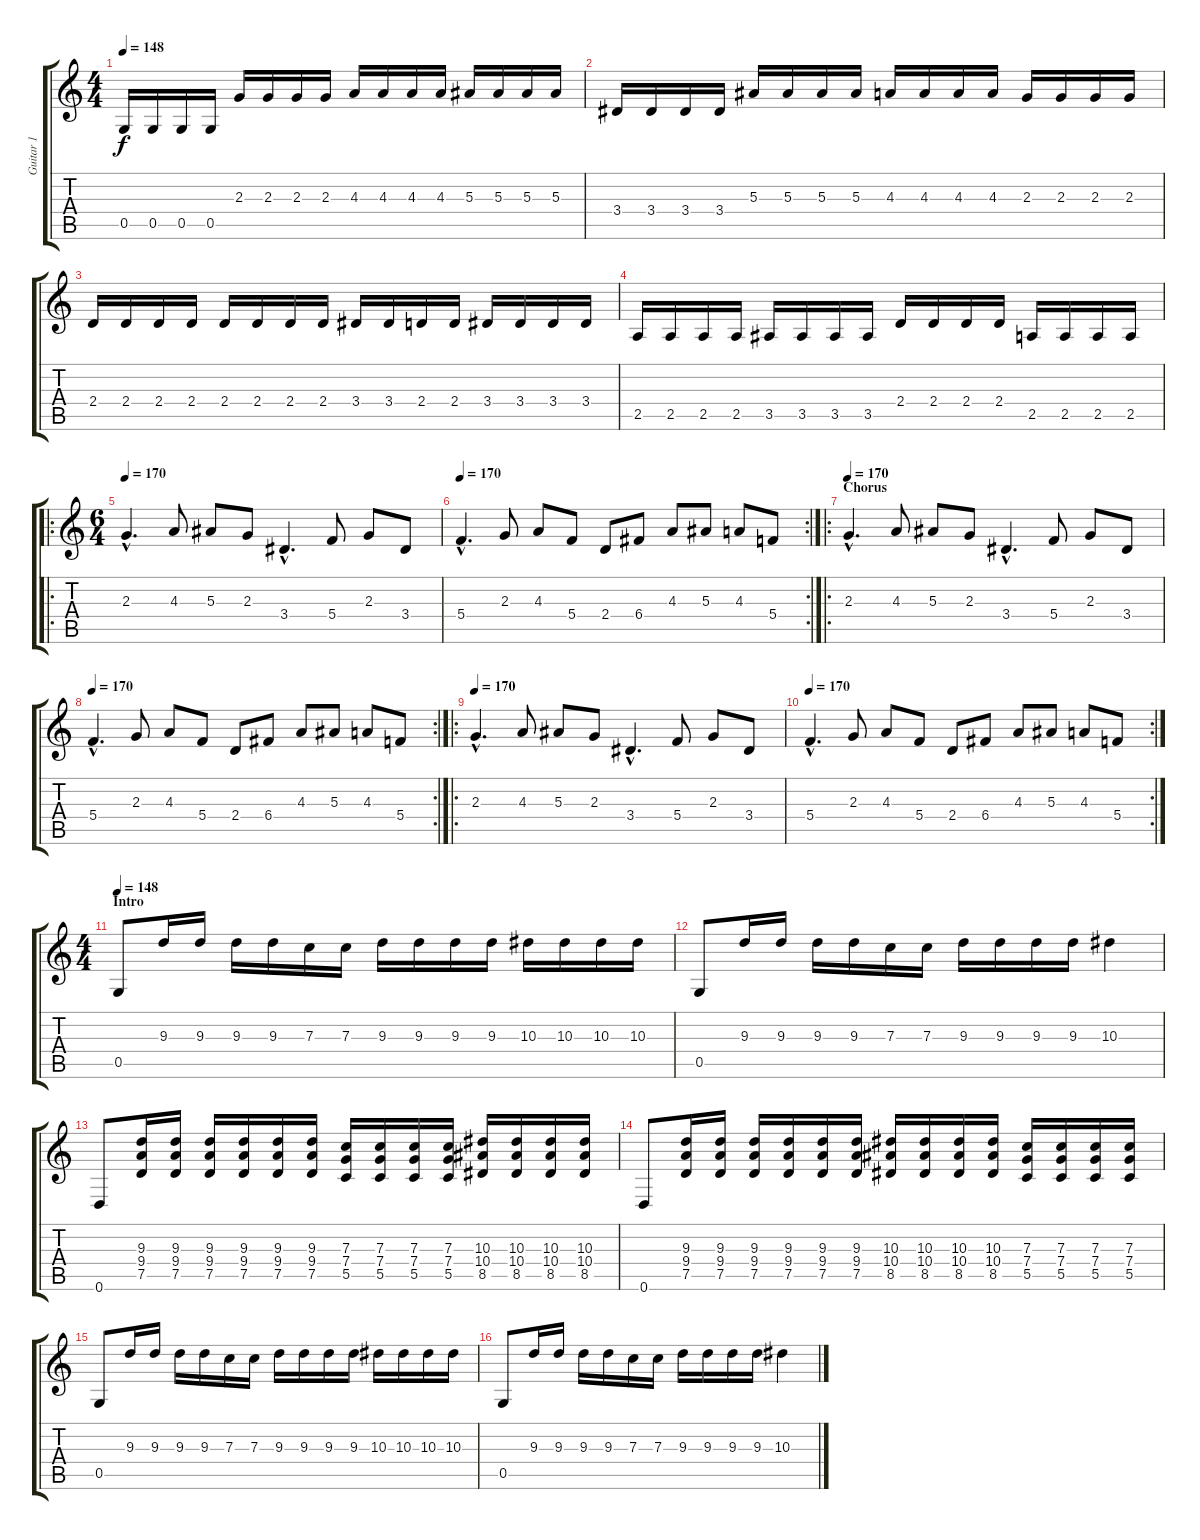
\track ("Guitar 1" "Guitar 1") {instrument distortionguitar}
\staff {score tabs}
\tuning (D4 A3 F3 C3 G2 D2) {hide}
\ts (4 4)
\tempo 148
\clef g2
\ks c
0.5.16{dy f} 0.5.16 0.5.16 0.5.16 2.3.16 2.3.16 2.3.16 2.3.16 4.3.16 4.3.16 4.3.16 4.3.16 5.3.16 5.3.16 5.3.16 5.3.16 |
3.4.16 3.4.16 3.4.16 3.4.16 5.3.16 5.3.16 5.3.16 5.3.16 4.3.16 4.3.16 4.3.16 4.3.16 2.3.16 2.3.16 2.3.16 2.3.16 |
2.4.16 2.4.16 2.4.16 2.4.16 2.4.16 2.4.16 2.4.16 2.4.16 3.4.16 3.4.16 2.4.16 2.4.16 3.4.16 3.4.16 3.4.16 3.4.16 |
2.5.16 2.5.16 2.5.16 2.5.16 3.5.16 3.5.16 3.5.16 3.5.16 2.4.16 2.4.16 2.4.16 2.4.16 2.5.16 2.5.16 2.5.16 2.5.16 |
\ro
\ts (6 4)
\tempo 170
2.3{hac}.4{d} 4.3.8 5.3.8 2.3.8 3.4{hac}.4{d} 5.4.8 2.3.8 3.4.8 |
\rc 2
\tempo 170
5.4{hac}.4{d} 2.3.8 4.3.8 5.4.8 2.4.8 6.4.8 4.3.8 5.3.8 4.3.8 5.4.8 |
\ro
\section ("" "Chorus")
\tempo 170
2.3{hac}.4{d} 4.3.8 5.3.8 2.3.8 3.4{hac}.4{d} 5.4.8 2.3.8 3.4.8 |
\rc 2
\tempo 170
5.4{hac}.4{d} 2.3.8 4.3.8 5.4.8 2.4.8 6.4.8 4.3.8 5.3.8 4.3.8 5.4.8 |
\ro
\tempo 170
2.3{hac}.4{d} 4.3.8 5.3.8 2.3.8 3.4{hac}.4{d} 5.4.8 2.3.8 3.4.8 |
\rc 2
\tempo 170
5.4{hac}.4{d} 2.3.8 4.3.8 5.4.8 2.4.8 6.4.8 4.3.8 5.3.8 4.3.8 5.4.8 |
\ts (4 4)
\section ("" "Intro")
\tempo 148
0.5.8 9.3.16 9.3.16 9.3.16 9.3.16 7.3.16 7.3.16 9.3.16 9.3.16 9.3.16 9.3.16 10.3.16 10.3.16 10.3.16 10.3.16 |
0.5.8 9.3.16 9.3.16 9.3.16 9.3.16 7.3.16 7.3.16 9.3.16 9.3.16 9.3.16 9.3.16 10.3.4 |
0.6.8 (9.3 9.4 7.5).16 (9.3 9.4 7.5).16 (9.3 9.4 7.5).16 (9.3 9.4 7.5).16 (9.3 9.4 7.5).16 (9.3 9.4 7.5).16 (7.3 7.4 5.5).16 (7.3 7.4 5.5).16 (7.3 7.4 5.5).16 (7.3 7.4 5.5).16 (10.3 10.4 8.5).16 (10.3 10.4 8.5).16 (10.3 10.4 8.5).16 (10.3 10.4 8.5).16 |
0.6.8 (9.3 9.4 7.5).16 (9.3 9.4 7.5).16 (9.3 9.4 7.5).16 (9.3 9.4 7.5).16 (9.3 9.4 7.5).16 (9.3 9.4 7.5).16 (10.3 10.4 8.5).16 (10.3 10.4 8.5).16 (10.3 10.4 8.5).16 (10.3 10.4 8.5).16 (7.3 7.4 5.5).16 (7.3 7.4 5.5).16 (7.3 7.4 5.5).16 (7.3 7.4 5.5).16 |
0.5.8 9.3.16 9.3.16 9.3.16 9.3.16 7.3.16 7.3.16 9.3.16 9.3.16 9.3.16 9.3.16 10.3.16 10.3.16 10.3.16 10.3.16 |
0.5.8 9.3.16 9.3.16 9.3.16 9.3.16 7.3.16 7.3.16 9.3.16 9.3.16 9.3.16 9.3.16 10.3.4
